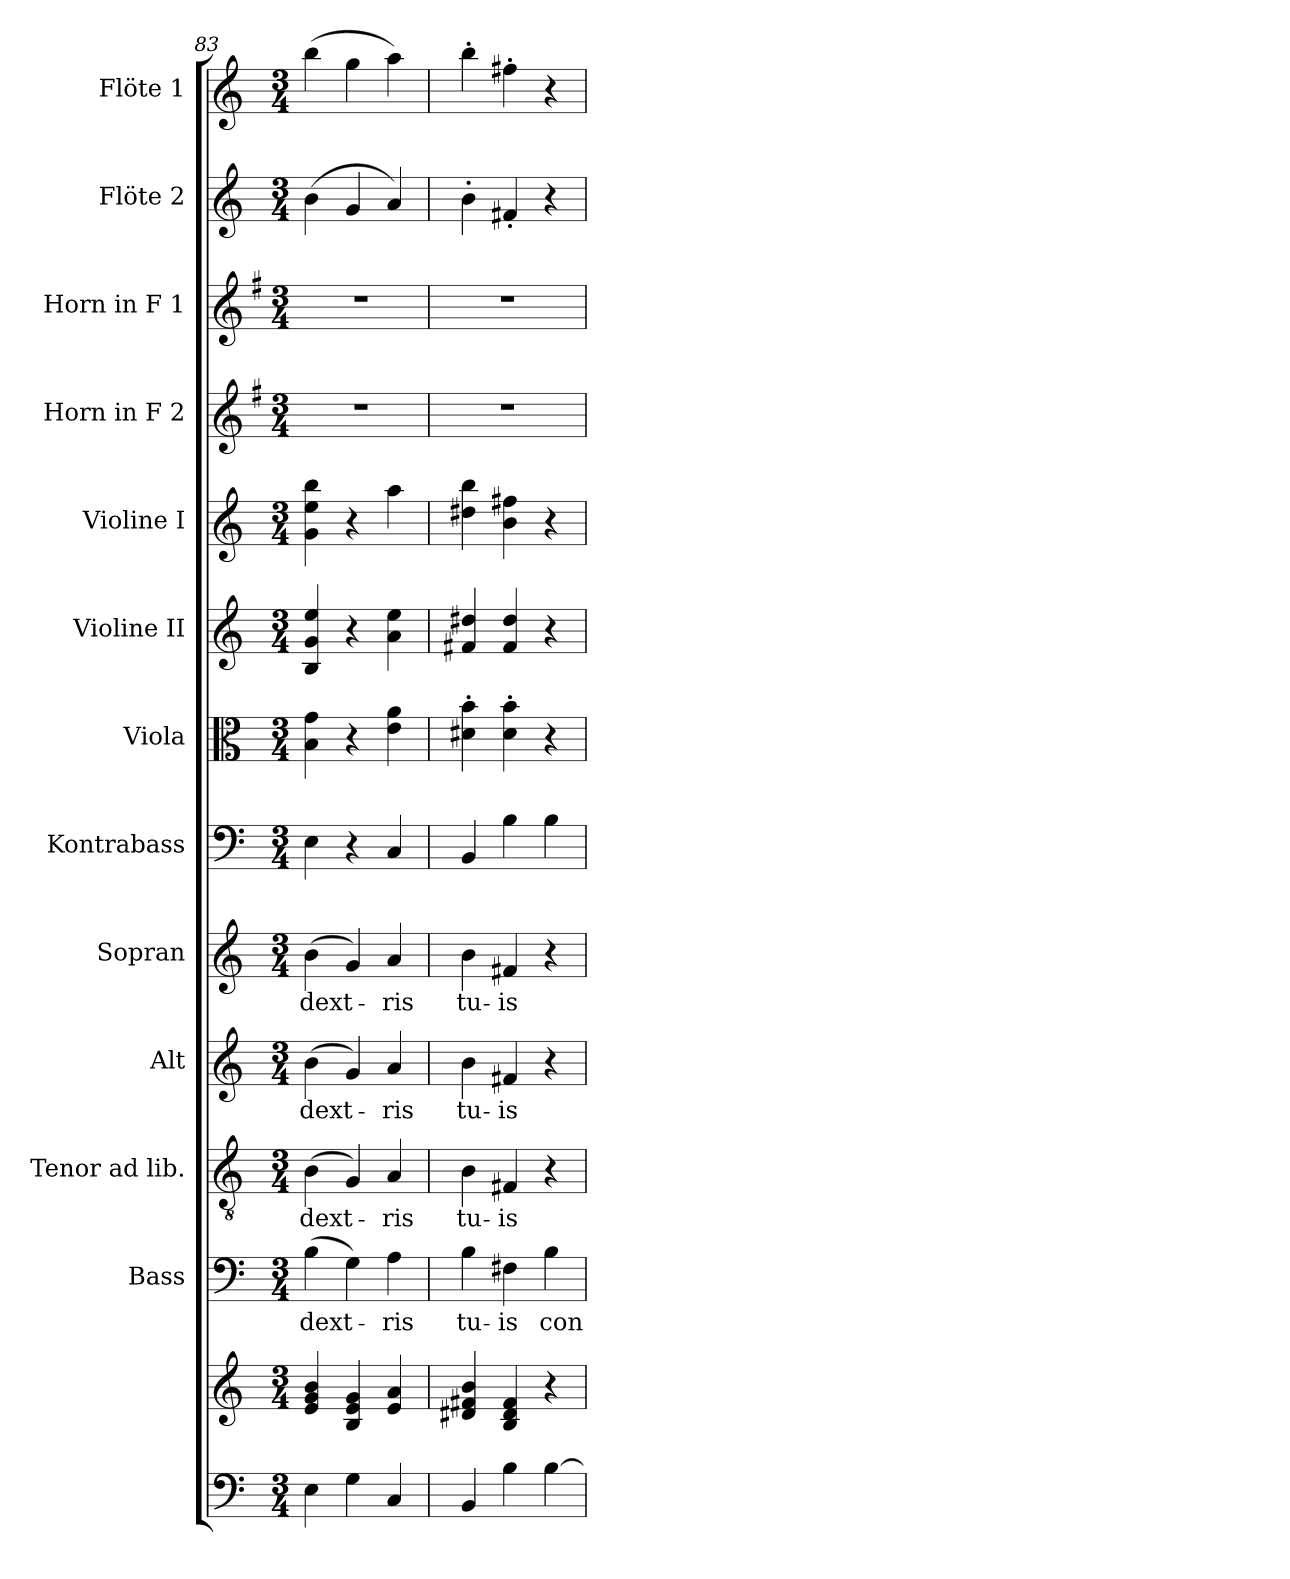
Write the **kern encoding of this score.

**kern	**kern	**kern	**text	**kern	**text	**kern	**text	**kern	**text	**kern	**kern	**kern	**kern	**kern	**kern	**kern	**kern
*part13	*part13	*part12	*part12	*part11	*part11	*part10	*part10	*part9	*part9	*part8	*part7	*part6	*part5	*part4	*part3	*part2	*part1
*staff14	*staff13	*staff12	*staff12	*staff11	*staff11	*staff10	*staff10	*staff9	*staff9	*staff8	*staff7	*staff6	*staff5	*staff4	*staff3	*staff2	*staff1
*	*	*I"Bass	*	*I"Tenor ad lib.	*	*I"Alt	*	*I"Sopran	*	*I"Kontrabass	*I"Viola	*I"Violine II	*I"Violine I	*I"Horn in F 2	*I"Horn in F 1	*I"Flöte 2	*I"Flöte 1
*	*	*I'B.	*	*I'T.	*	*I'A.	*	*I'S.	*	*I'Kb.	*I'Vla.	*I'Vl. II	*I'Vl. I	*	*	*I'Fl. 2	*I'Fl. 1
*clefF4	*clefG2	*clefF4	*	*clefGv2	*	*clefG2	*	*clefG2	*	*clefF4	*clefC3	*clefG2	*clefG2	*clefG2	*clefG2	*clefG2	*clefG2
*	*	*	*	*	*	*	*	*	*	*ITrd7c12	*	*	*	*ITrd4c7	*ITrd4c7	*	*
*k[]	*k[]	*k[]	*	*k[]	*	*k[]	*	*k[]	*	*k[]	*k[]	*k[]	*k[]	*k[]	*k[]	*k[]	*k[]
*C:	*C:	*C:	*	*C:	*	*C:	*	*C:	*	*C:	*C:	*C:	*C:	*C:	*C:	*C:	*C:
*M3/4	*M3/4	*M3/4	*	*M3/4	*	*M3/4	*	*M3/4	*	*M3/4	*M3/4	*M3/4	*M3/4	*M3/4	*M3/4	*M3/4	*M3/4
=83	=83	=83	=83	=83	=83	=83	=83	=83	=83	=83	=83	=83	=83	=83	=83	=83	=83
!	!	!	!LO:LY:b	!	!LO:LY:b	!	!LO:LY:b	!	!LO:LY:b	!	!	!	!	!	!	!	!
4E\	4e/ 4g/ 4b/	(>4B\	dext-	(>4B\	dext-	(>4b\	dext-	(>4b\	dext-	4EE\	4B\ 4g\	4B/ 4g/ 4ee/	4g\ 4ee\ 4bb\	2.r	2.r	(>4b\	(>4bb\
4G\	4B/ 4e/ 4g/	4G\)	.	4G/)	.	4g/)	.	4g/)	.	4r	4r	4r	4r	.	.	4g/	4gg\
!	!	!	!LO:LY:b	!	!LO:LY:b	!	!LO:LY:b	!	!LO:LY:b	!	!	!	!	!	!	!	!
4C/	4e/ 4a/	4A\	-ris	4A/	-ris	4a/	-ris	4a/	-ris	4CC/	4e\ 4a\	4a\ 4ee\	4aa\	.	.	4a/)	4aa\)
!!LO:PB:g=z
=84	=84	=84	=84	=84	=84	=84	=84	=84	=84	=84	=84	=84	=84	=84	=84	=84	=84
!	!	!	!LO:LY:b	!	!LO:LY:b	!	!LO:LY:b	!	!LO:LY:b	!	!	!	!	!	!	!	!
4BB/	4d#X/ 4f#X/ 4b/	4B\	tu-	4B\	tu-	4b\	tu-	4b\	tu-	4BBB/	4d#X\'> 4b\'>	4f#X/ 4dd#X/	4dd#X\ 4bb\	2.r	2.r	4b'>\	4bb'>\
!	!	!	!LO:LY:b	!	!LO:LY:b	!	!LO:LY:b	!	!LO:LY:b	!	!	!	!	!	!	!	!
4B\	4B/ 4d#/ 4f#/	4F#X\	-is	4F#X/	-is	4f#X/	-is	4f#X/	-is	4BB\	4d#\'> 4b\'>	4f#/ 4dd#/	4b\ 4ff#X\	.	.	4f#X'</	4ff#X'>\
!	!	!	!LO:LY:b	!	!	!	!	!	!	!	!	!	!	!	!	!	!
[4B\	4r	4B\	con-	4r	.	4r	.	4r	.	4BB\	4r	4r	4r	.	.	4r	4r
=	=	=	=	=	=	=	=	=	=	=	=	=	=	=	=	=	=
*-	*-	*-	*-	*-	*-	*-	*-	*-	*-	*-	*-	*-	*-	*-	*-	*-	*-
